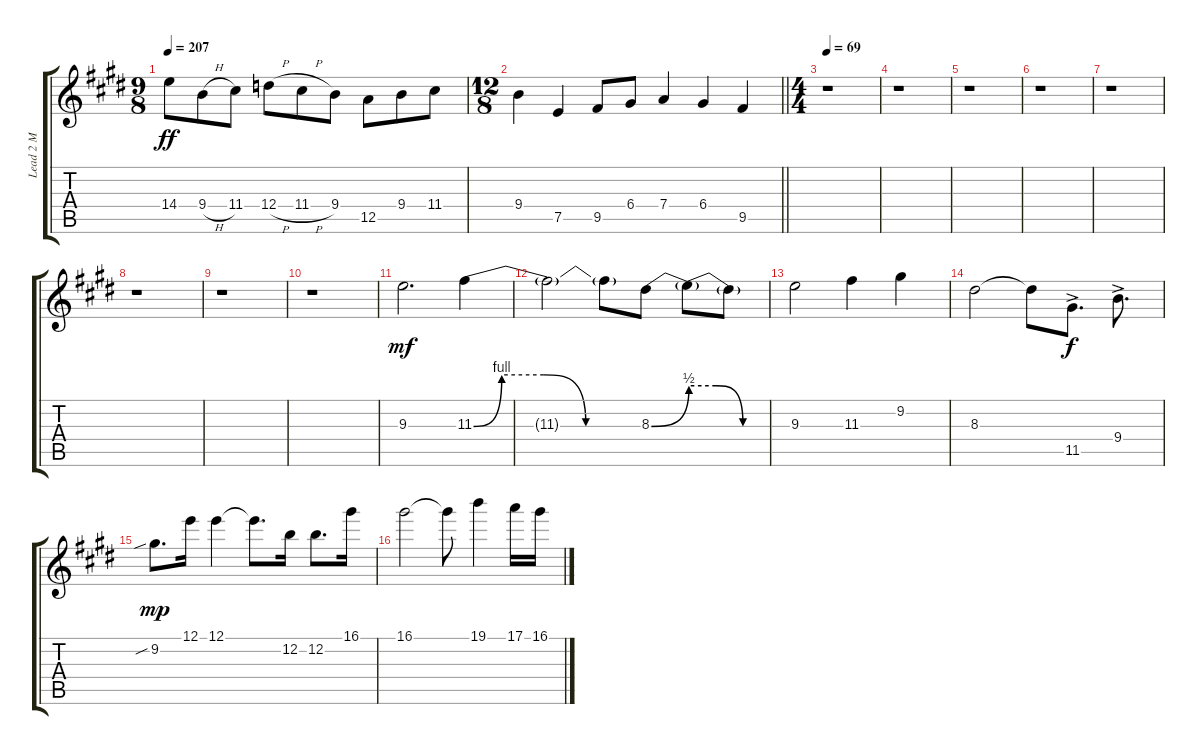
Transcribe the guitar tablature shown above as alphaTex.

\track ("Lead 2 M" "Lead 2 M") {instrument distortionguitar}
\staff {score tabs}
\tuning (E4 B3 G3 D3 A2 E2) {hide}
\ts (9 8)
\tempo 207
\clef g2
\ks e
14.4{t}.8{dy ff} 9.4{h}.8 11.4.8 12.4{h}.8 11.4{h}.8 9.4.8 12.5.8 9.4.8 11.4.8 |
\ts (12 8)
\barLineRight lightlight
\ks c#minor
9.4.4 7.5.4 9.5.8 6.4.8 7.4.4 6.4.4 9.5.4 |
\ts (4 4)
\tempo 69
\ks e
r.1 |
r.1 |
r.1 |
r.1 |
r.1 |
r.1 |
r.1 |
r.1 |
9.3.2{d dy mf} 11.3{be (custom 0 0 10 4 25 4 40 0 60 0)}.4 |
11.3{t}.2 11.3{t}.8 8.3{be (bend 0 0 60 2)}.8 8.3{be (custom 0 2 20 2 40 0 60 0) t}.8 8.3{t}.8 |
9.3.2 11.3.4 9.2.4 |
8.3.2 8.3{t}.8 11.5{ac}.8{d dy f} 9.4{ac}.8{d} |
9.2{sib}.8{d dy mp} 12.1.16 12.1.4 12.1{t}.8{d} 12.2.16 12.2.8{d} 16.1.16 |
16.1.2 16.1{t}.8 19.1.4 17.1.16 16.1.16
